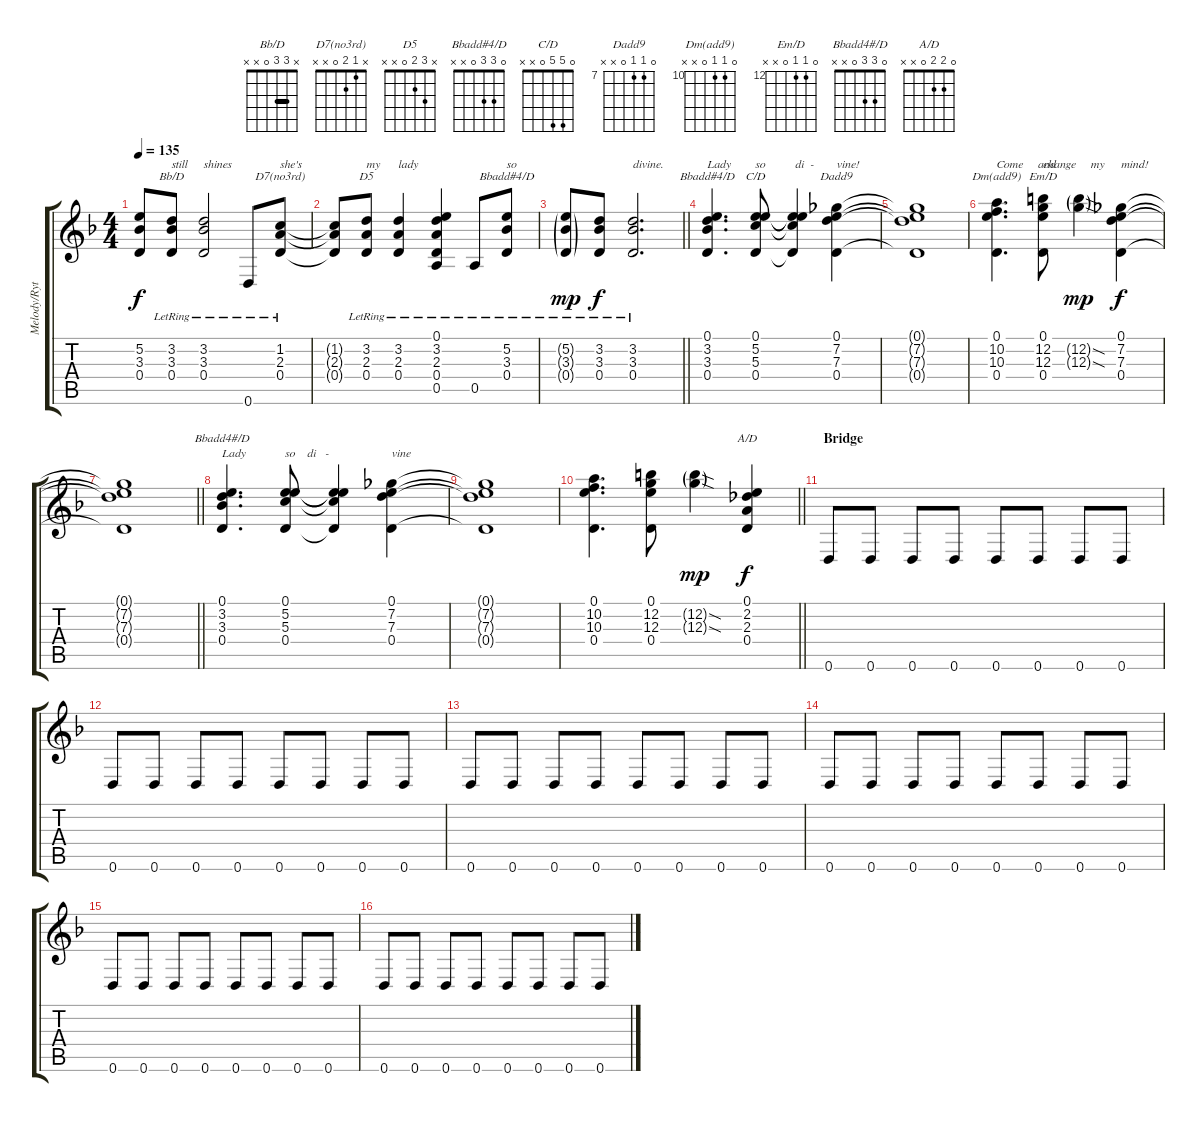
\track ("Melody/Rythem #1" "Melody/Ryt") {instrument distortionguitar bank 125}
\staff {score tabs}
\tuning (E4 B3 G3 D3 A2 D2) {hide}
\chord ("Bb/D" x 3 3 0 x x) {barre 3}
\chord ("D7(no3rd)" x 1 2 0 x x)
\chord ("D5" x 3 2 0 x x)
\chord ("Bbadd#4/D" x 5 3 0 x x)
\chord ("Bbadd#4/D" 0 3 3 0 x x)
\chord ("C/D" 0 5 5 0 x x)
\chord ("Dadd9" 0 7 7 0 x x) {firstfret 7}
\chord ("Dm(add9)" 0 10 10 0 x x) {firstfret 10}
\chord ("Em/D" 0 12 12 0 x x) {firstfret 12}
\chord ("Bbadd4#/D" 0 3 3 0 x x)
\chord ("A/D" 0 2 2 0 x x)
\ts (4 4)
\tempo 135
\clef g2
\ks f
(5.2{t} 3.3{t} 0.4{t}).8{dy f} (3.2{lr} 3.3{lr} 0.4{lr}).8{ch "Bb/D" txt "still"} (3.2{lr} 3.3{lr} 0.4{lr}).2{txt "shines"} 0.6{lr}.8 (1.2{lr} 2.3{lr} 0.4{lr}).8{ch "D7(no3rd)" txt "she's"} |
(1.2{t} 2.3{t} 0.4{t}).8 (3.2{lr} 2.3{lr} 0.4{lr}).8{ch "D5" txt "my"} (3.2{lr} 2.3{lr} 0.4{lr}).4{txt "lady"} (0.1{lr} 3.2{lr} 2.3{lr} 0.4{lr} 0.5{lr}).4 0.5{lr}.8 (5.2{lr} 3.3{lr} 0.4{lr}).8{ch "Bbadd#4/D" txt "so"} |
\barLineRight lightlight
(5.2{g lr} 3.3{g lr} 0.4{g lr}).8{dy mp} (3.2{lr} 3.3{lr} 0.4{lr}).8{dy f} (3.2{lr} 3.3{lr} 0.4{lr}).2{d txt "divine."} |
(0.1 3.2 3.3 0.4).4{d ch "Bbadd#4/D" txt "Lady"} (0.1 5.2 5.3 0.4).8{ch "C/D" txt "so          di  -"} (0.1{t} 5.2{t} 5.3{t} 0.4{t}).4 (0.1 7.2 7.3 0.4).4{ch "Dadd9" txt "vine!"} |
(0.1{t} 7.2{t} 7.3{t} 0.4{t}).1 |
(0.1 10.2 10.3 0.4).4{d ch "Dm(add9)" txt "Come     and"} (0.1 12.2 12.3 0.4).8{ch "Em/D" txt "change     my"} (12.2{sod g} 12.3{sod g}).4{dy mp} (0.1 7.2 7.3 0.4).4{txt "mind!" dy f} |
\barLineRight lightlight
(0.1{t} 7.2{t} 7.3{t} 0.4{t}).1 |
(0.1 3.2 3.3 0.4).4{d ch "Bbadd4#/D" txt "Lady"} (0.1 5.2 5.3 0.4).8{txt "so    di   -"} (0.1{t} 5.2{t} 5.3{t} 0.4{t}).4 (0.1 7.2 7.3 0.4).4{txt "vine"} |
(0.1{t} 7.2{t} 7.3{t} 0.4{t}).1 |
\barLineRight lightlight
(0.1 10.2 10.3 0.4).4{d} (0.1 12.2 12.3 0.4).8 (12.2{sod g} 12.3{sod g}).4{dy mp} (0.1 2.2 2.3 0.4).4{ch "A/D" dy f} |
\section ("" "Bridge")
0.6.8 0.6.8 0.6.8 0.6.8 0.6.8 0.6.8 0.6.8 0.6.8 |
0.6.8 0.6.8 0.6.8 0.6.8 0.6.8 0.6.8 0.6.8 0.6.8 |
0.6.8 0.6.8 0.6.8 0.6.8 0.6.8 0.6.8 0.6.8 0.6.8 |
0.6.8 0.6.8 0.6.8 0.6.8 0.6.8 0.6.8 0.6.8 0.6.8 |
0.6.8 0.6.8 0.6.8 0.6.8 0.6.8 0.6.8 0.6.8 0.6.8 |
0.6.8 0.6.8 0.6.8 0.6.8 0.6.8 0.6.8 0.6.8 0.6.8
